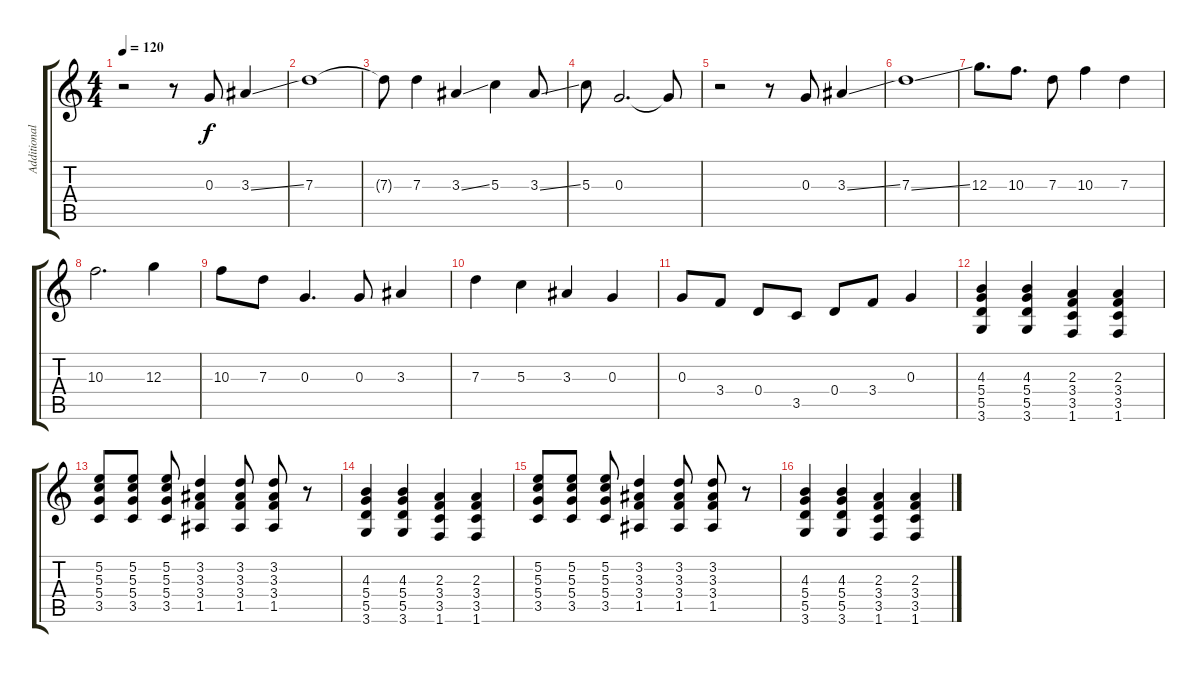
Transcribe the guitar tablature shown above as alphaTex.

\track ("Additional Guitar" "Additional") {instrument distortionguitar}
\staff {score tabs}
\tuning (E4 B3 G3 D3 A2 E2) {hide}
\ts (4 4)
\tempo 120
\clef g2
\ks c
r.2{dy f} r.8 0.3.8 3.3{ss}.4 |
7.3.1 |
7.3{t}.8 7.3.4 3.3{ss}.4 5.3.4 3.3{ss}.8 |
5.3.8 0.3.2{d} 0.3{t}.8 |
r.2 r.8 0.3.8 3.3{ss}.4 |
7.3{ss}.1 |
12.3.8{d} 10.3.8{d} 7.3.8 10.3.4 7.3.4 |
10.3.2{d} 12.3.4 |
10.3.8 7.3.8 0.3.4{d} 0.3.8 3.3.4 |
7.3.4 5.3.4 3.3.4 0.3.4 |
0.3.8 3.4.8 0.4.8 3.5.8 0.4.8 3.4.8 0.3.4 |
(4.3 5.4 5.5 3.6).4 (4.3 5.4 5.5 3.6).4 (2.3 3.4 3.5 1.6).4 (2.3 3.4 3.5 1.6).4 |
(5.2 5.3 5.4 3.5).8 (5.2 5.3 5.4 3.5).8 (5.2 5.3 5.4 3.5).8 (3.2 3.3 3.4 1.5).4 (3.2 3.3 3.4 1.5).8 (3.2 3.3 3.4 1.5).8 r.8 |
(4.3 5.4 5.5 3.6).4 (4.3 5.4 5.5 3.6).4 (2.3 3.4 3.5 1.6).4 (2.3 3.4 3.5 1.6).4 |
(5.2 5.3 5.4 3.5).8 (5.2 5.3 5.4 3.5).8 (5.2 5.3 5.4 3.5).8 (3.2 3.3 3.4 1.5).4 (3.2 3.3 3.4 1.5).8 (3.2 3.3 3.4 1.5).8 r.8 |
(4.3 5.4 5.5 3.6).4 (4.3 5.4 5.5 3.6).4 (2.3 3.4 3.5 1.6).4 (2.3 3.4 3.5 1.6).4
